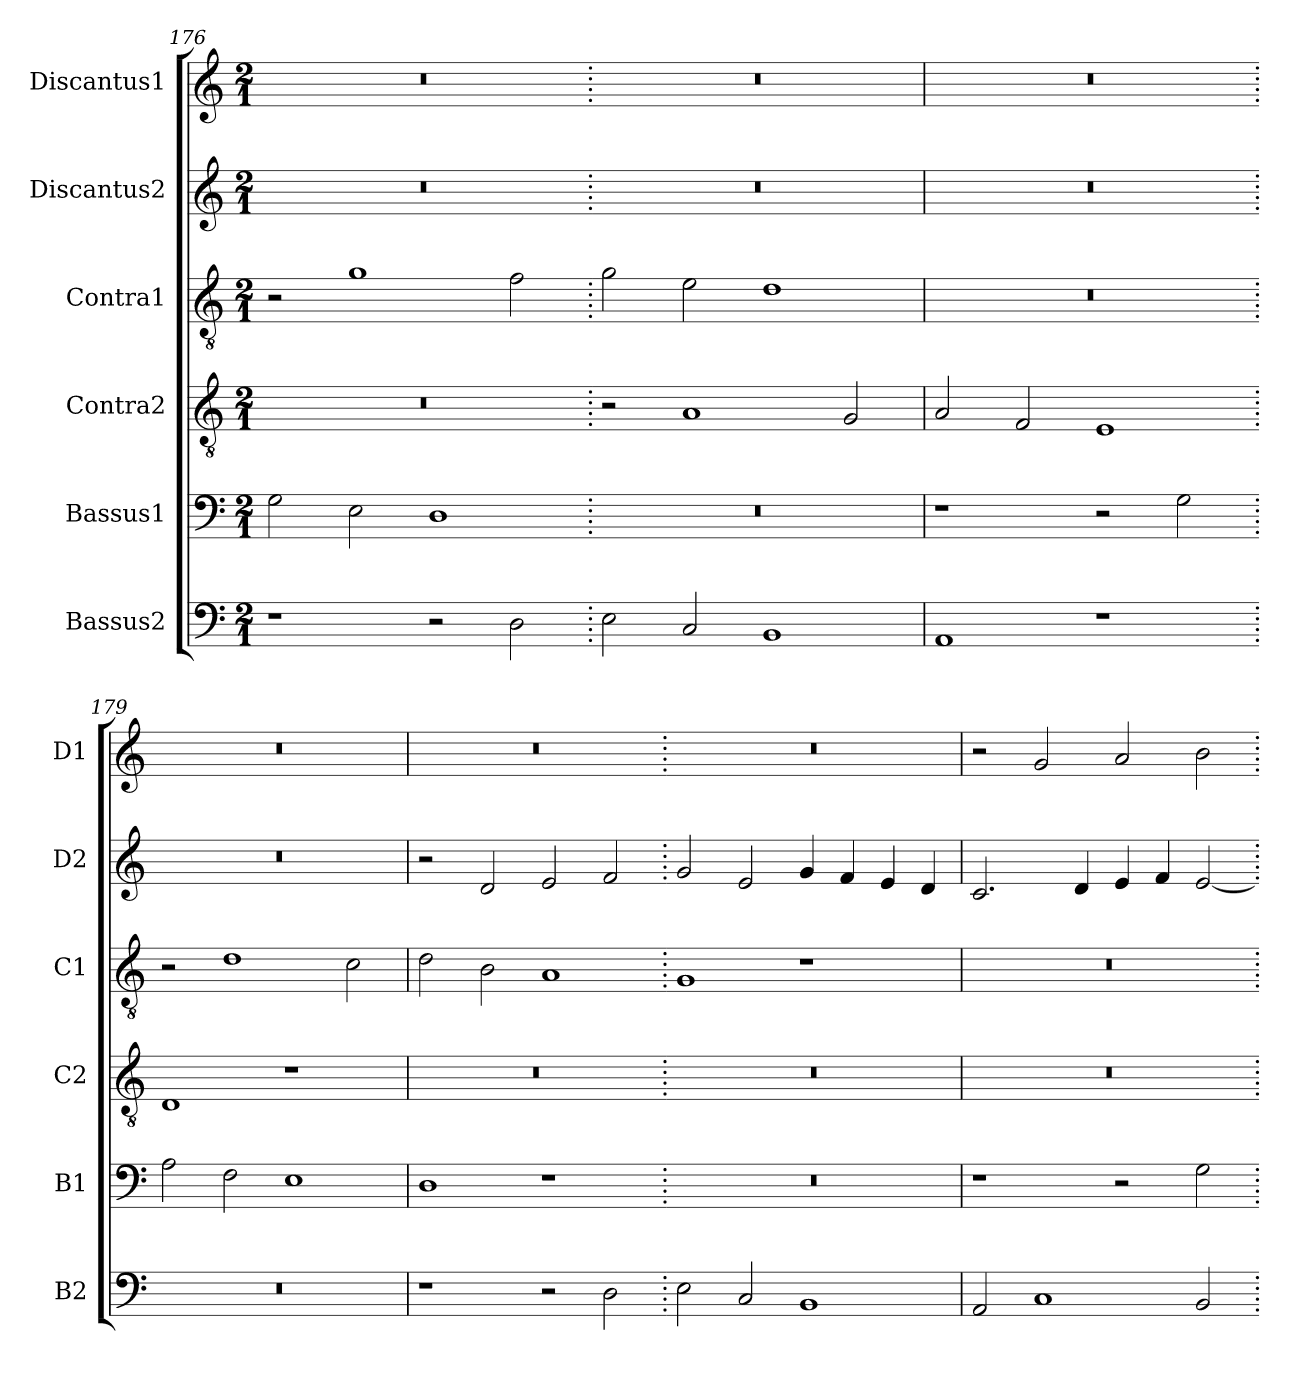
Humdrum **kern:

**kern	**kern	**kern	**kern	**kern	**kern
*part6	*part5	*part4	*part3	*part2	*part1
*staff6	*staff5	*staff4	*staff3	*staff2	*staff1
*I"Bassus2	*I"Bassus1	*I"Contra2	*I"Contra1	*I"Discantus2	*I"Discantus1
*I'B2	*I'B1	*I'C2	*I'C1	*I'D2	*I'D1
*clefF4	*clefF4	*clefGv2	*clefGv2	*clefG2	*clefG2
*k[]	*k[]	*k[]	*k[]	*k[]	*k[]
*M2/1	*M2/1	*M2/1	*M2/1	*M2/1	*M2/1
=176	=176	=176	=176	=176	=176
1r	2G\	0r	2r	0r	0r
.	2E\	.	1g	.	.
2r	1D	.	.	.	.
2D\	.	.	2f\	.	.
=177.	=177.	=177.	=177.	=177.	=177.
2E\	0r	2r	2g\	0r	0r
2C/	.	1A	2e\	.	.
1BB	.	.	1d	.	.
.	.	2G/	.	.	.
=178	=178	=178	=178	=178	=178
1AA	1r	2A/	0r	0r	0r
.	.	2F/	.	.	.
1r	2r	1E	.	.	.
.	2G\	.	.	.	.
=179.	=179.	=179.	=179.	=179.	=179.
0r	2A\	1D	2r	0r	0r
.	2F\	.	1d	.	.
.	1E	1r	.	.	.
.	.	.	2c\	.	.
=180	=180	=180	=180	=180	=180
1r	1D	0r	2d\	2r	0r
.	.	.	2B\	2d/	.
2r	1r	.	1A	2e/	.
2D\	.	.	.	2f/	.
=181.	=181.	=181.	=181.	=181.	=181.
2E\	0r	0r	1G	2g/	0r
2C/	.	.	.	2e/	.
1BB	.	.	1r	4g/	.
.	.	.	.	4f/	.
.	.	.	.	4e/	.
.	.	.	.	4d/	.
=182	=182	=182	=182	=182	=182
2AA/	1r	0r	0r	2.c/	2r
1C	.	.	.	.	2g/
.	.	.	.	4d/	.
.	2r	.	.	4e/	2a/
.	.	.	.	4f/	.
2BB/	2G\	.	.	[2e/	2b\
=.	=.	=.	=.	=.	=.
*-	*-	*-	*-	*-	*-
